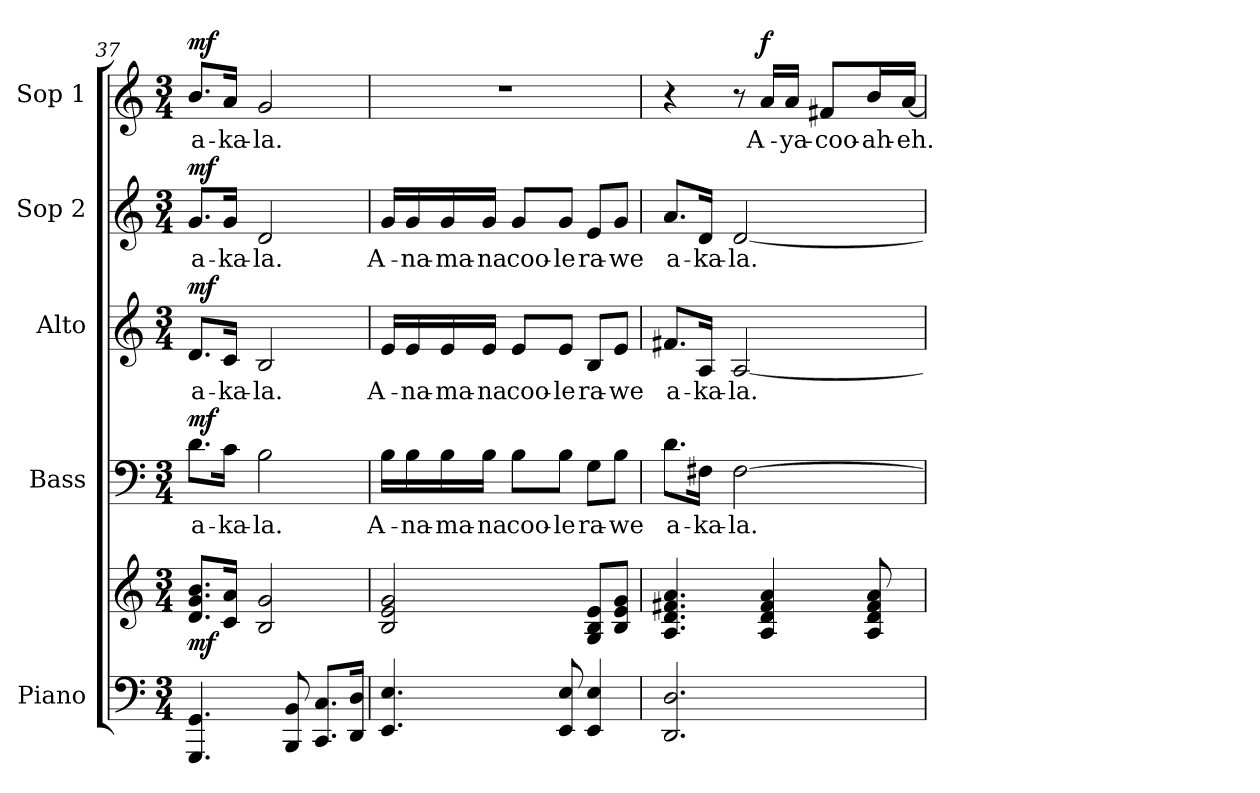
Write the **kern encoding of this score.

**kern	**kern	**dynam	**kern	**text	**dynam	**kern	**text	**dynam	**kern	**text	**dynam	**kern	**text	**dynam
*part5	*part5	*part5	*part4	*part4	*part4	*part3	*part3	*part3	*part2	*part2	*part2	*part1	*part1	*part1
*staff6	*staff5	*staff5/6	*staff4	*staff4	*staff4	*staff3	*staff3	*staff3	*staff2	*staff2	*staff2	*staff1	*staff1	*staff1
*I"Piano	*	*	*I"Bass	*	*	*I"Alto	*	*	*I"Sop 2	*	*	*I"Sop 1	*	*
*I'Pno.	*	*	*I'B.	*	*	*I'A.	*	*	*I'S.2	*	*	*I'S.1	*	*
*clefF4	*clefG2	*	*clefF4	*	*	*clefG2	*	*	*clefG2	*	*	*clefG2	*	*
*k[]	*k[]	*	*k[]	*	*	*k[]	*	*	*k[]	*	*	*k[]	*	*
*M3/4	*M3/4	*	*M3/4	*	*	*M3/4	*	*	*M3/4	*	*	*M3/4	*	*
=37	=37	=37	=37	=37	=37	=37	=37	=37	=37	=37	=37	=37	=37	=37
!	!	!LO:DY:b	!	!LO:LY:b	!LO:DY:b	!	!LO:LY:b	!LO:DY:b	!	!LO:LY:b	!LO:DY:b	!	!LO:LY:b	!LO:DY:b
4.GGG/ 4.GG/	8.d/ 8.g/ 8.b/L	mf	8.d\L	a-	mf	8.d/L	a-	mf	8.g/L	a-	mf	8.b/L	a-	mf
!	!	!	!	!LO:LY:b	!	!	!LO:LY:b	!	!	!LO:LY:b	!	!	!LO:LY:b	!
.	16c/ 16a/Jk	.	16c\Jk	-ka-	.	16c/Jk	-ka-	.	16g/Jk	-ka-	.	16a/Jk	-ka-	.
!	!	!	!	!LO:LY:b	!	!	!LO:LY:b	!	!	!LO:LY:b	!	!	!LO:LY:b	!
.	2B/ 2g/	.	2B\	-la.	.	2B/	-la.	.	2d/	-la.	.	2g/	-la.	.
8BBB/ 8BB/	.	.	.	.	.	.	.	.	.	.	.	.	.	.
8.CC/ 8.C/L	.	.	.	.	.	.	.	.	.	.	.	.	.	.
16DD/ 16D/Jk	.	.	.	.	.	.	.	.	.	.	.	.	.	.
!!LO:LB:g=z
=38	=38	=38	=38	=38	=38	=38	=38	=38	=38	=38	=38	=38	=38	=38
!	!	!	!	!LO:LY:b	!	!	!LO:LY:b	!	!	!LO:LY:b	!	!	!	!
4.EE/ 4.E/	2B/ 2e/ 2g/	.	16B\LL	A-	.	16e/LL	A-	.	16g/LL	A-	.	2.r	.	.
!	!	!	!	!LO:LY:b	!	!	!LO:LY:b	!	!	!LO:LY:b	!	!	!	!
.	.	.	16B\	-na-	.	16e/	-na-	.	16g/	-na-	.	.	.	.
!	!	!	!	!LO:LY:b	!	!	!LO:LY:b	!	!	!LO:LY:b	!	!	!	!
.	.	.	16B\	-ma-	.	16e/	-ma-	.	16g/	-ma-	.	.	.	.
!	!	!	!	!LO:LY:b	!	!	!LO:LY:b	!	!	!LO:LY:b	!	!	!	!
.	.	.	16B\JJ	-na	.	16e/JJ	-na	.	16g/JJ	-na	.	.	.	.
!	!	!	!	!LO:LY:b	!	!	!LO:LY:b	!	!	!LO:LY:b	!	!	!	!
.	.	.	8B\L	coo-	.	8e/L	coo-	.	8g/L	coo-	.	.	.	.
!	!	!	!	!LO:LY:b	!	!	!LO:LY:b	!	!	!LO:LY:b	!	!	!	!
8EE/ 8E/	.	.	8B\J	-le	.	8e/J	-le	.	8g/J	-le	.	.	.	.
!	!	!	!	!LO:LY:b	!	!	!LO:LY:b	!	!	!LO:LY:b	!	!	!	!
4EE/ 4E/	8G/ 8B/ 8e/L	.	8G\L	ra-	.	8B/L	ra-	.	8e/L	ra-	.	.	.	.
!	!	!	!	!LO:LY:b	!	!	!LO:LY:b	!	!	!LO:LY:b	!	!	!	!
.	8B/ 8e/ 8g/J	.	8B\J	-we	.	8e/J	-we	.	8g/J	-we	.	.	.	.
=39	=39	=39	=39	=39	=39	=39	=39	=39	=39	=39	=39	=39	=39	=39
!	!	!	!	!LO:LY:b	!	!	!LO:LY:b	!	!	!LO:LY:b	!	!	!	!
2.DD/ 2.D/	4.A/ 4.d/ 4.f#X/ 4.a/	.	8.d\L	a-	.	8.f#X/L	a-	.	8.a/L	a-	.	4r	.	.
!	!	!	!	!LO:LY:b	!	!	!LO:LY:b	!	!	!LO:LY:b	!	!	!	!
.	.	.	16F#X\Jk	-ka-	.	16A/Jk	-ka-	.	16d/Jk	-ka-	.	.	.	.
!	!	!	!	!LO:LY:b	!	!	!LO:LY:b	!	!	!LO:LY:b	!	!	!	!
.	.	.	[2F#\	-la.	.	[2A/	-la.	.	[2d/	-la.	.	8r	.	.
!	!	!	!	!	!	!	!	!	!	!	!	!	!LO:LY:b	!LO:DY:b
.	4A/ 4d/ 4f#/ 4a/	.	.	.	.	.	.	.	.	.	.	16a/LL	A-	f
!	!	!	!	!	!	!	!	!	!	!	!	!	!LO:LY:b	!
.	.	.	.	.	.	.	.	.	.	.	.	16a/JJ	-ya-	.
!	!	!	!	!	!	!	!	!	!	!	!	!	!LO:LY:b	!
.	.	.	.	.	.	.	.	.	.	.	.	8f#X/L	-coo-	.
!	!	!	!	!	!	!	!	!	!	!	!	!	!LO:LY:b	!
.	8A/ 8d/ 8f#/ 8a/	.	.	.	.	.	.	.	.	.	.	16b/L	-ah-	.
!	!	!	!	!	!	!	!	!	!	!	!	!	!LO:LY:b	!
.	.	.	.	.	.	.	.	.	.	.	.	[16a/JJ	-eh.	.
=	=	=	=	=	=	=	=	=	=	=	=	=	=	=
*-	*-	*-	*-	*-	*-	*-	*-	*-	*-	*-	*-	*-	*-	*-
